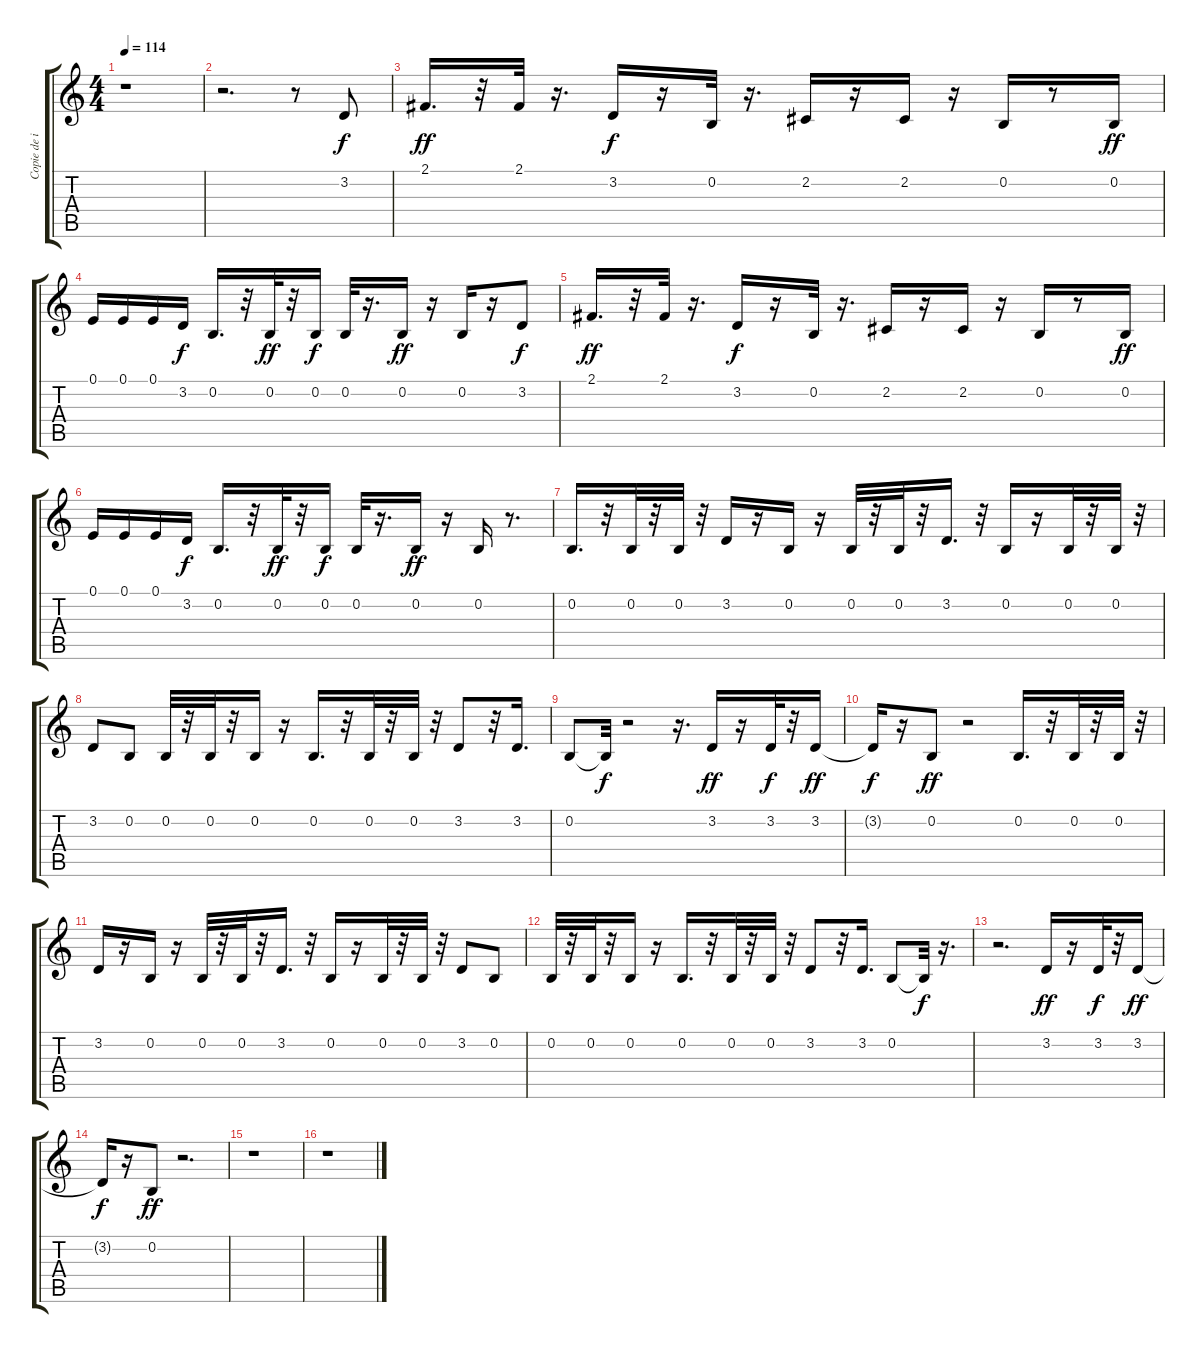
\track ("Copie de init" "Copie de i") {instrument altosax}
\staff {score tabs}
\tuning (E4 B3 G3 D3 A2 E2) {hide}
\ts (4 4)
\tempo 114
\clef g2
\ks c
r.1{dy ff} |
r.2{d} r.8 3.2.8{dy f} |
2.1.16{d dy ff} r.32 2.1.32 r.16{d} 3.2.16{dy f} r.16 0.2.32 r.16{d} 2.2.16 r.16 2.2.16 r.16 0.2.16 r.8 0.2.16{dy ff} |
0.1.16 0.1.16 0.1.16 3.2.16{dy f} 0.2.16{d} r.32 0.2.32{dy ff} r.32 0.2.16{dy f} 0.2.32 r.16{d} 0.2.16{dy ff} r.16 0.2.16 r.16 3.2.8{dy f} |
2.1.16{d dy ff} r.32 2.1.32 r.16{d} 3.2.16{dy f} r.16 0.2.32 r.16{d} 2.2.16 r.16 2.2.16 r.16 0.2.16 r.8 0.2.16{dy ff} |
0.1.16 0.1.16 0.1.16 3.2.16{dy f} 0.2.16{d} r.32 0.2.32{dy ff} r.32 0.2.16{dy f} 0.2.32 r.16{d} 0.2.16{dy ff} r.16 0.2.16 r.8{d} |
0.2.16{d} r.32 0.2.32 r.32 0.2.32 r.32 3.2.16 r.16 0.2.16 r.16 0.2.32 r.32 0.2.32 r.32 3.2.16{d} r.32 0.2.16 r.16 0.2.32 r.32 0.2.32 r.32 |
3.2.8 0.2.8 0.2.32 r.32 0.2.32 r.32 0.2.16 r.16 0.2.16{d} r.32 0.2.32 r.32 0.2.32 r.32 3.2.8 r.32 3.2.16{d} |
0.2.8 0.2{t}.32{dy f} r.2 r.16{d} 3.2.16{dy ff} r.16 3.2.32{dy f} r.32 3.2.16{dy ff} |
3.2{t}.16{dy f} r.16 0.2.8{dy ff} r.2 0.2.16{d} r.32 0.2.32 r.32 0.2.32 r.32 |
3.2.16 r.16 0.2.16 r.16 0.2.32 r.32 0.2.32 r.32 3.2.16{d} r.32 0.2.16 r.16 0.2.32 r.32 0.2.32 r.32 3.2.8 0.2.8 |
0.2.32 r.32 0.2.32 r.32 0.2.16 r.16 0.2.16{d} r.32 0.2.32 r.32 0.2.32 r.32 3.2.8 r.32 3.2.16{d} 0.2.8 0.2{t}.32{dy f} r.16{d} |
r.2{d} 3.2.16{dy ff} r.16 3.2.32{dy f} r.32 3.2.16{dy ff} |
3.2{t}.16{dy f} r.16 0.2.8{dy ff} r.2{d} |
r.1 |
r.1
